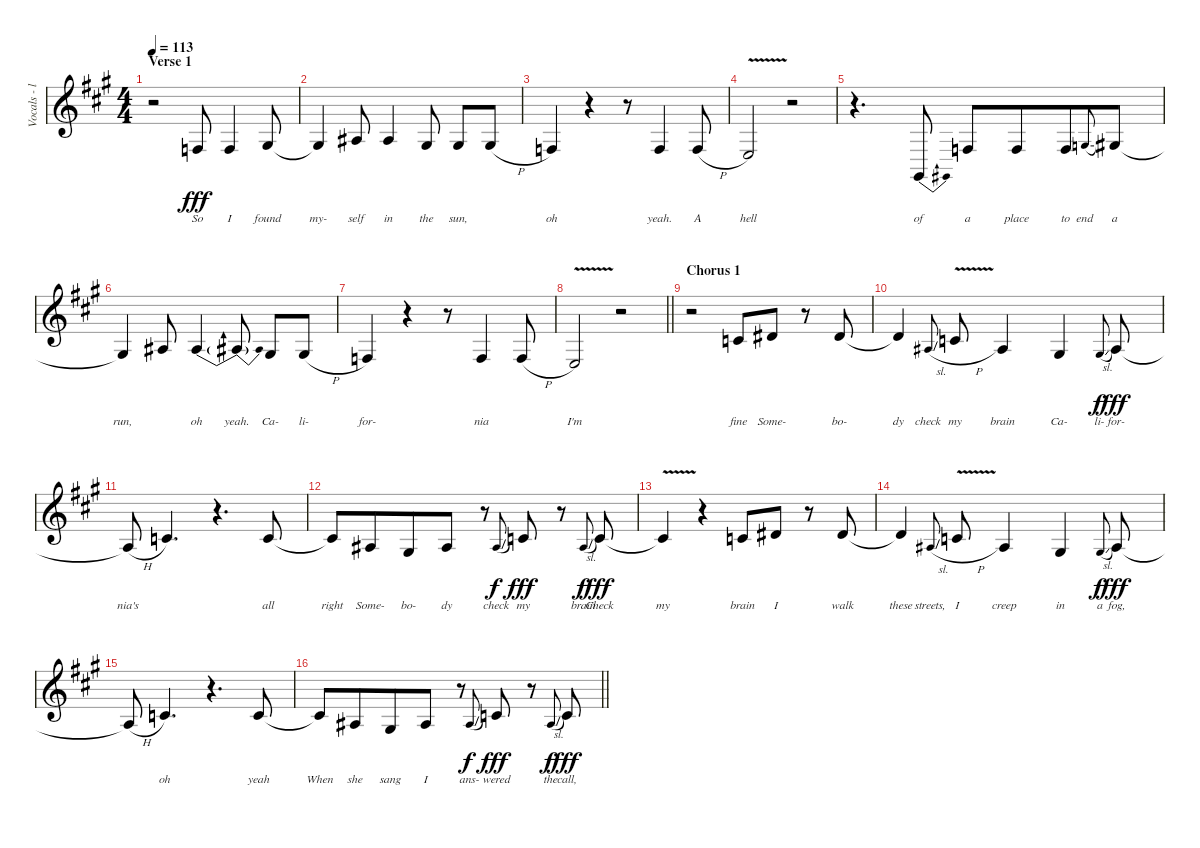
\track ("Vocals - lead" "Vocals - l") {instrument trombone}
\staff {score}
\tuning (Eb4 Bb3 Gb3 Db3 Ab2 Eb2) {hide}
\ts (4 4)
\section ("" "Verse 1")
\tempo 113
\clef g2
\ks f#minor
r.2{dy fff} 14.6.8{lyrics (0 "So") lyrics (1 "") lyrics (2 "") lyrics (3 "") lyrics (4 "")} 14.6.4{lyrics (0 "I") lyrics (1 "") lyrics (2 "") lyrics (3 "") lyrics (4 "")} 12.5.8{lyrics (0 "found") lyrics (1 "") lyrics (2 "") lyrics (3 "") lyrics (4 "")} |
12.5{t}.4{lyrics (0 "my-") lyrics (1 "") lyrics (2 "") lyrics (3 "") lyrics (4 "")} 14.5.8{lyrics (0 "self") lyrics (1 "") lyrics (2 "") lyrics (3 "") lyrics (4 "") beam Up} 14.5.4{lyrics (0 "in") lyrics (1 "") lyrics (2 "") lyrics (3 "") lyrics (4 "") beam Up} 12.5.8{lyrics (0 "the") lyrics (1 "") lyrics (2 "") lyrics (3 "") lyrics (4 "")} 12.5.8{lyrics (0 "sun,") lyrics (1 "") lyrics (2 "") lyrics (3 "") lyrics (4 "")} 12.5{h}.8{lyrics (0 "") lyrics (1 "") lyrics (2 "") lyrics (3 "") lyrics (4 "")} |
9.5.4{lyrics (0 "oh") lyrics (1 "") lyrics (2 "") lyrics (3 "") lyrics (4 "")} r.4 r.8 9.5.4{lyrics (0 "yeah.") lyrics (1 "") lyrics (2 "") lyrics (3 "") lyrics (4 "")} 9.5{h}.8{lyrics (0 "A") lyrics (1 "") lyrics (2 "") lyrics (3 "") lyrics (4 "")} |
8.5{v}.2{lyrics (0 "hell") lyrics (1 "") lyrics (2 "") lyrics (3 "") lyrics (4 "")} r.2 |
r.4{d} 5.6{be (bend 0 0 60 1)}.8{lyrics (0 "of") lyrics (1 "") lyrics (2 "") lyrics (3 "") lyrics (4 "")} 14.6.8{lyrics (0 "a") lyrics (1 "") lyrics (2 "") lyrics (3 "") lyrics (4 "")} 14.6.8{lyrics (0 "place") lyrics (1 "") lyrics (2 "") lyrics (3 "") lyrics (4 "") beam merge} 14.6.8{lyrics (0 "to") lyrics (1 "") lyrics (2 "") lyrics (3 "") lyrics (4 "")} 11.5{sl}.8{lyrics (0 "end") lyrics (1 "") lyrics (2 "") lyrics (3 "") lyrics (4 "") gr onbeat} 12.5.8{lyrics (0 "a") lyrics (1 "") lyrics (2 "") lyrics (3 "") lyrics (4 "")} |
12.5{t}.4{lyrics (0 "run,") lyrics (1 "") lyrics (2 "") lyrics (3 "") lyrics (4 "")} 14.5.8{lyrics (0 "") lyrics (1 "") lyrics (2 "") lyrics (3 "") lyrics (4 "") beam Up} 14.5{be (bend 0 0 60 1)}.4{lyrics (0 "oh") lyrics (1 "") lyrics (2 "") lyrics (3 "") lyrics (4 "") beam Up} 14.5{be (release 0 1 60 0) t}.8{lyrics (0 "yeah.") lyrics (1 "") lyrics (2 "") lyrics (3 "") lyrics (4 "") beam Up} 12.5.8{lyrics (0 "Ca-") lyrics (1 "") lyrics (2 "") lyrics (3 "") lyrics (4 "")} 12.5{h}.8{lyrics (0 "li-") lyrics (1 "") lyrics (2 "") lyrics (3 "") lyrics (4 "")} |
9.5.4{lyrics (0 "for-") lyrics (1 "") lyrics (2 "") lyrics (3 "") lyrics (4 "")} r.4 r.8 9.5.4{lyrics (0 "nia") lyrics (1 "") lyrics (2 "") lyrics (3 "") lyrics (4 "")} 9.5{h}.8{lyrics (0 "") lyrics (1 "") lyrics (2 "") lyrics (3 "") lyrics (4 "")} |
\barLineRight lightlight
8.5{v}.2{lyrics (0 "I'm") lyrics (1 "") lyrics (2 "") lyrics (3 "") lyrics (4 "")} r.2 |
\section ("" "Chorus 1")
r.2 11.4.8{lyrics (0 "fine") lyrics (1 "") lyrics (2 "") lyrics (3 "") lyrics (4 "")} 9.3.8{lyrics (0 "Some-") lyrics (1 "") lyrics (2 "") lyrics (3 "") lyrics (4 "")} r.8 9.3.8{lyrics (0 "bo-") lyrics (1 "") lyrics (2 "") lyrics (3 "") lyrics (4 "")} |
9.3{t}.4{lyrics (0 "dy") lyrics (1 "") lyrics (2 "") lyrics (3 "") lyrics (4 "")} 9.4{sl}.8{lyrics (0 "check") lyrics (1 "") lyrics (2 "") lyrics (3 "") lyrics (4 "") gr onbeat} 11.4{v h}.8{lyrics (0 "my") lyrics (1 "") lyrics (2 "") lyrics (3 "") lyrics (4 "")} 9.4.4{lyrics (0 "brain") lyrics (1 "") lyrics (2 "") lyrics (3 "") lyrics (4 "")} 7.4.4{lyrics (0 "Ca-") lyrics (1 "") lyrics (2 "") lyrics (3 "") lyrics (4 "")} 7.4{sl}.8{lyrics (0 "li-") lyrics (1 "") lyrics (2 "") lyrics (3 "") lyrics (4 "") gr onbeat dy f} 9.4.8{lyrics (0 "for-") lyrics (1 "") lyrics (2 "") lyrics (3 "") lyrics (4 "") dy fff} |
9.4{h t}.8{lyrics (0 "nia's") lyrics (1 "") lyrics (2 "") lyrics (3 "") lyrics (4 "")} 11.4.4{d lyrics (0 "") lyrics (1 "") lyrics (2 "") lyrics (3 "") lyrics (4 "")} r.4{d} 11.4.8{lyrics (0 "all") lyrics (1 "") lyrics (2 "") lyrics (3 "") lyrics (4 "")} |
11.4{t}.8{lyrics (0 "right") lyrics (1 "") lyrics (2 "") lyrics (3 "") lyrics (4 "")} 9.4.8{lyrics (0 "Some-") lyrics (1 "") lyrics (2 "") lyrics (3 "") lyrics (4 "") beam merge} 12.5.8{lyrics (0 "bo-") lyrics (1 "") lyrics (2 "") lyrics (3 "") lyrics (4 "")} 9.4.8{lyrics (0 "dy") lyrics (1 "") lyrics (2 "") lyrics (3 "") lyrics (4 "")} r.8 9.4{sl}.8{lyrics (0 "check") lyrics (1 "") lyrics (2 "") lyrics (3 "") lyrics (4 "") gr onbeat dy f} 11.4.8{lyrics (0 "my") lyrics (1 "") lyrics (2 "") lyrics (3 "") lyrics (4 "") dy fff} r.8 9.4{sl}.8{lyrics (0 "brain") lyrics (1 "") lyrics (2 "") lyrics (3 "") lyrics (4 "") gr onbeat dy f} 11.4.8{lyrics (0 "Check") lyrics (1 "") lyrics (2 "") lyrics (3 "") lyrics (4 "") dy fff} |
11.4{v t}.4{lyrics (0 "my") lyrics (1 "") lyrics (2 "") lyrics (3 "") lyrics (4 "")} r.4 11.4.8{lyrics (0 "brain") lyrics (1 "") lyrics (2 "") lyrics (3 "") lyrics (4 "")} 9.3.8{lyrics (0 "I") lyrics (1 "") lyrics (2 "") lyrics (3 "") lyrics (4 "")} r.8 9.3.8{lyrics (0 "walk") lyrics (1 "") lyrics (2 "") lyrics (3 "") lyrics (4 "")} |
9.3{t}.4{lyrics (0 "these") lyrics (1 "") lyrics (2 "") lyrics (3 "") lyrics (4 "")} 9.4{sl}.8{lyrics (0 "streets,") lyrics (1 "") lyrics (2 "") lyrics (3 "") lyrics (4 "") gr onbeat} 11.4{v h}.8{lyrics (0 "I") lyrics (1 "") lyrics (2 "") lyrics (3 "") lyrics (4 "")} 9.4.4{lyrics (0 "creep") lyrics (1 "") lyrics (2 "") lyrics (3 "") lyrics (4 "")} 7.4.4{lyrics (0 "in") lyrics (1 "") lyrics (2 "") lyrics (3 "") lyrics (4 "")} 7.4{sl}.8{lyrics (0 "a") lyrics (1 "") lyrics (2 "") lyrics (3 "") lyrics (4 "") gr onbeat dy f} 9.4.8{lyrics (0 "fog,") lyrics (1 "") lyrics (2 "") lyrics (3 "") lyrics (4 "") dy fff} |
9.4{h t}.8{lyrics (0 "") lyrics (1 "") lyrics (2 "") lyrics (3 "") lyrics (4 "")} 11.4.4{d lyrics (0 "oh") lyrics (1 "") lyrics (2 "") lyrics (3 "") lyrics (4 "")} r.4{d} 11.4.8{lyrics (0 "yeah") lyrics (1 "") lyrics (2 "") lyrics (3 "") lyrics (4 "")} |
\barLineRight lightlight
11.4{t}.8{lyrics (0 "When") lyrics (1 "") lyrics (2 "") lyrics (3 "") lyrics (4 "")} 9.4.8{lyrics (0 "she") lyrics (1 "") lyrics (2 "") lyrics (3 "") lyrics (4 "") beam merge} 12.5.8{lyrics (0 "sang") lyrics (1 "") lyrics (2 "") lyrics (3 "") lyrics (4 "")} 9.4.8{lyrics (0 "I") lyrics (1 "") lyrics (2 "") lyrics (3 "") lyrics (4 "")} r.8 9.4{sl}.8{lyrics (0 "ans-") lyrics (1 "") lyrics (2 "") lyrics (3 "") lyrics (4 "") gr onbeat dy f} 11.4.8{lyrics (0 "wered") lyrics (1 "") lyrics (2 "") lyrics (3 "") lyrics (4 "") dy fff} r.8 9.4{sl}.8{lyrics (0 "the") lyrics (1 "") lyrics (2 "") lyrics (3 "") lyrics (4 "") gr onbeat dy f} 11.4.8{lyrics (0 "call,") lyrics (1 "") lyrics (2 "") lyrics (3 "") lyrics (4 "") dy fff}
